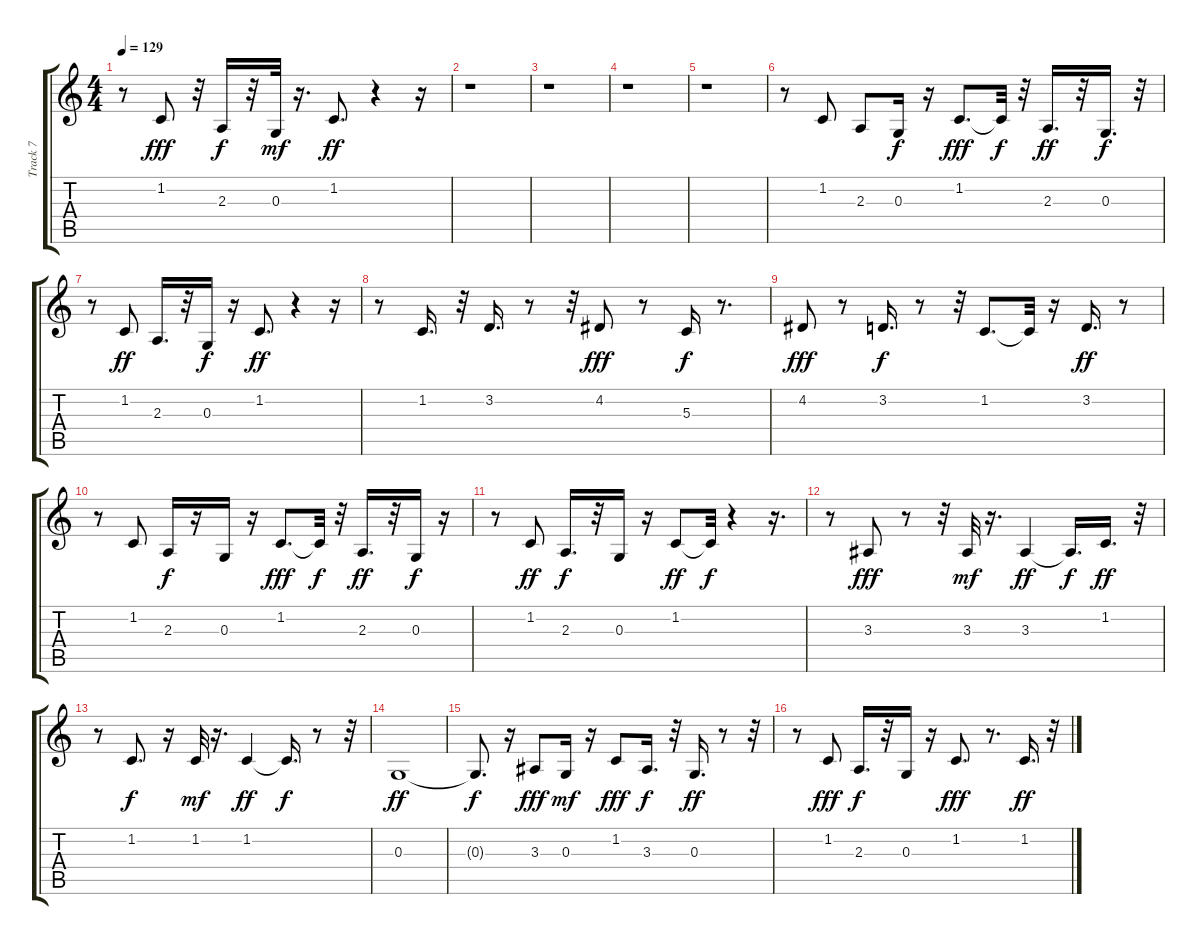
\track ("Track 7" "Track 7") {instrument tenorsax}
\staff {score tabs}
\tuning (E4 B3 G3 D3 A2 E2) {hide}
\ts (4 4)
\tempo 129
\clef g2
\ks c
r.8{dy ff} 1.2.8{dy fff} r.32 2.3.16{dy f} r.32 0.3.32{dy mf} r.16{d} 1.2.8{d dy ff} r.4 r.16 |
r.1 |
r.1 |
r.1 |
r.1 |
r.8 1.2.8 2.3.8 0.3.16{dy f} r.16 1.2.8{d dy fff} 1.2{t}.32{dy f} r.32 2.3.16{d dy ff} r.32 0.3.16{d dy f} r.32 |
r.8 1.2.8{dy ff} 2.3.16{d} r.32 0.3.16{dy f} r.16 1.2.8{d dy ff} r.4 r.16 |
r.8 1.2.16{d} r.32 3.2.16{d} r.8 r.32 4.2.8{dy fff} r.8 5.3.16{dy f} r.8{d} |
4.2.8{dy fff} r.8 3.2.16{d dy f} r.8 r.32 1.2.8{d} 1.2{t}.32 r.16 3.2.16{d dy ff} r.8 |
r.8 1.2.8 2.3.16{dy f} r.16 0.3.16 r.16 1.2.8{d dy fff} 1.2{t}.32{dy f} r.32 2.3.16{d dy ff} r.32 0.3.16{dy f} r.16 |
r.8 1.2.8{dy ff} 2.3.16{d dy f} r.32 0.3.16 r.16 1.2.8{dy ff} 1.2{t}.32{dy f} r.4 r.16{d} |
r.8 3.3.8{dy fff} r.8 r.32 3.3.32{dy mf} r.16{d} 3.3.4{dy ff} 3.3{t}.16{d dy f} 1.2.16{d dy ff} r.32 |
r.8 1.2.8{d dy f} r.16 1.2.32{dy mf} r.16{d} 1.2.4{dy ff} 1.2{t}.16{d dy f} r.8 r.32 |
0.3.1{dy ff} |
0.3{t}.8{d dy f} r.16 3.3.8{dy fff} 0.3.16{dy mf} r.16 1.2.8{dy fff} 3.3.16{d dy f} r.32 0.3.16{d dy ff} r.8 r.32 |
r.8 1.2.8{dy fff} 2.3.16{d dy f} r.32 0.3.16 r.16 1.2.8{d dy fff} r.8{d} 1.2.16{d dy ff} r.32
